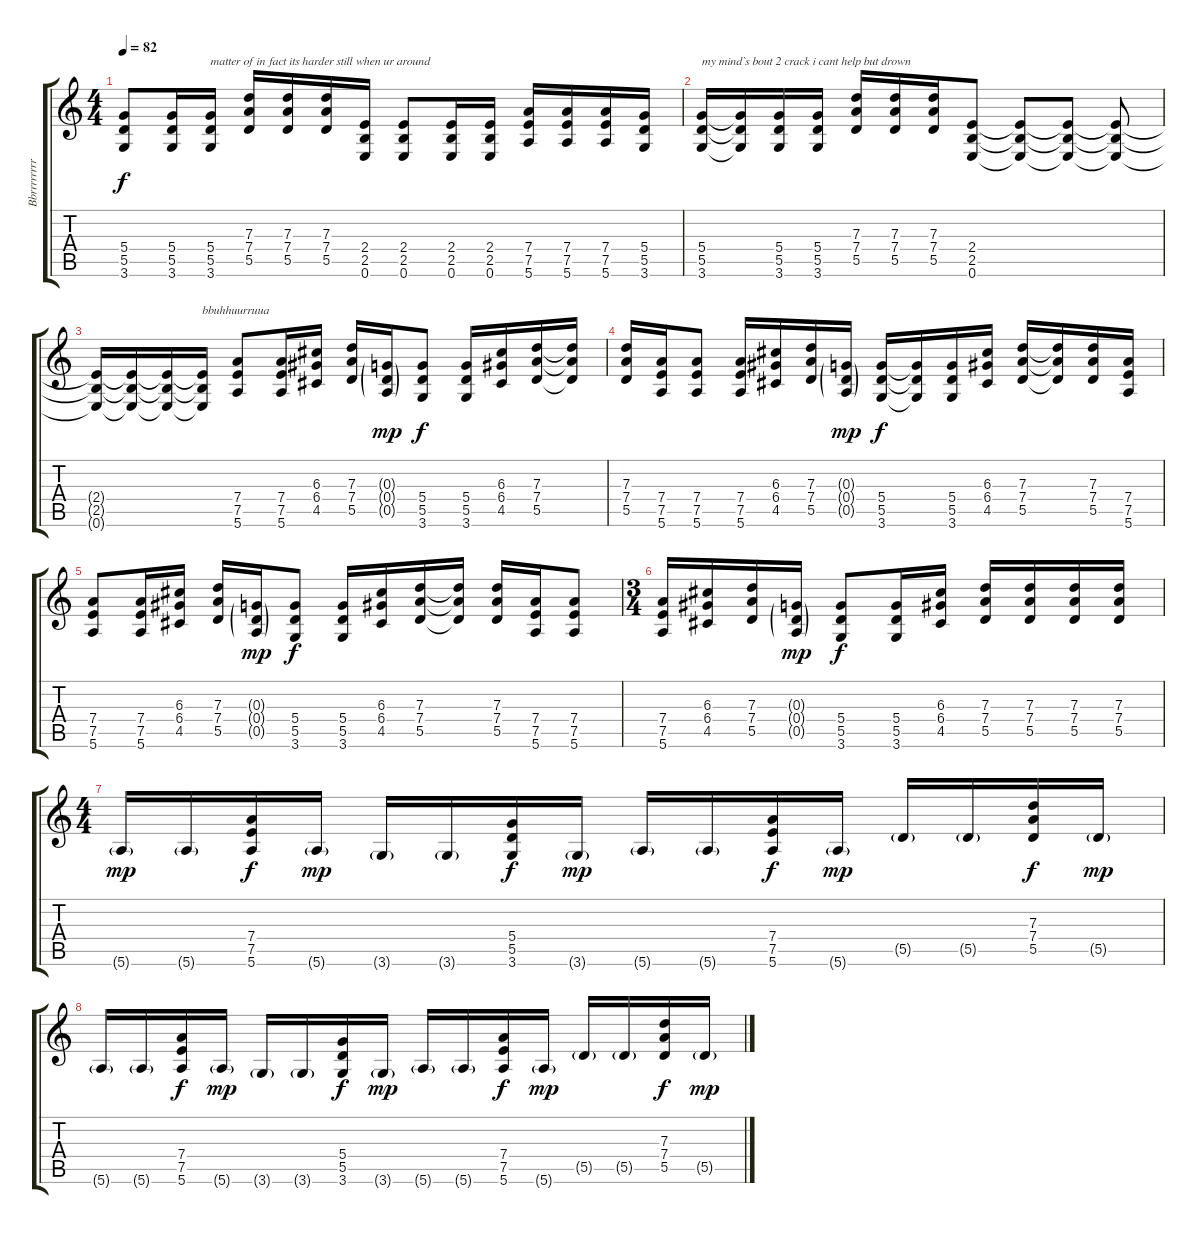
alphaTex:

\track ("Bbrrrrrrrrrrrrrrrrrrown Sooound" "Bbrrrrrrrr") {instrument distortionguitar}
\staff {score tabs}
\tuning (E4 B3 G3 D3 A2 E2) {hide}
\ts (4 4)
\tempo 82
\clef g2
\ks c
(5.4 5.5 3.6).8{dy f} (5.4 5.5 3.6).16 (5.4 5.5 3.6).16{txt "matter of in fact its harder still when ur around"} (7.3 7.4 5.5).16 (7.3 7.4 5.5).16 (7.3 7.4 5.5).16 (2.4 2.5 0.6).16 (2.4 2.5 0.6).8 (2.4 2.5 0.6).16 (2.4 2.5 0.6).16 (7.4 7.5 5.6).16 (7.4 7.5 5.6).16 (7.4 7.5 5.6).16 (5.4 5.5 3.6).16 |
(5.4 5.5 3.6).16{txt "my mind`s bout 2 crack i cant help but drown"} (5.4{t} 5.5{t} 3.6{t}).16 (5.4 5.5 3.6).16 (5.4 5.5 3.6).16 (7.3 7.4 5.5).16 (7.3 7.4 5.5).16 (7.3 7.4 5.5).16 (2.4 2.5 0.6).8 (2.4{t} 2.5{t} 0.6{t}).8 (2.4{t} 2.5{t} 0.6{t}).8 (2.4{t} 2.5{t} 0.6{t}).8 |
(2.4{t} 2.5{t} 0.6{t}).16 (2.4{t} 2.5{t} 0.6{t}).16 (2.4{t} 2.5{t} 0.6{t}).16 (2.4{t} 2.5{t} 0.6{t}).16{txt "bbuhhuurruua"} (7.4 7.5 5.6).8 (7.4 7.5 5.6).16 (6.3 6.4 4.5).16 (7.3 7.4 5.5).16 (0.3{g} 0.4{g} 0.5{g}).16{dy mp} (5.4 5.5 3.6).8{dy f} (5.4 5.5 3.6).16 (6.3 6.4 4.5).16 (7.3 7.4 5.5).16 (7.3{t} 7.4{t} 5.5{t}).16 |
(7.3 7.4 5.5).16 (7.4 7.5 5.6).16 (7.4 7.5 5.6).8 (7.4 7.5 5.6).16 (6.3 6.4 4.5).16 (7.3 7.4 5.5).16 (0.3{g} 0.4{g} 0.5{g}).16{dy mp} (5.4 5.5 3.6).16{dy f} (5.4{t} 5.5{t} 3.6{t}).16 (5.4 5.5 3.6).16 (6.3 6.4 4.5).16 (7.3 7.4 5.5).16 (7.3{t} 7.4{t} 5.5{t}).16 (7.3 7.4 5.5).16 (7.4 7.5 5.6).16 |
(7.4 7.5 5.6).8 (7.4 7.5 5.6).16 (6.3 6.4 4.5).16 (7.3 7.4 5.5).16 (0.3{g} 0.4{g} 0.5{g}).16{dy mp} (5.4 5.5 3.6).8{dy f} (5.4 5.5 3.6).16 (6.3 6.4 4.5).16 (7.3 7.4 5.5).16 (7.3{t} 7.4{t} 5.5{t}).16 (7.3 7.4 5.5).16 (7.4 7.5 5.6).16 (7.4 7.5 5.6).8 |
\ts (3 4)
(7.4 7.5 5.6).16 (6.3 6.4 4.5).16 (7.3 7.4 5.5).16 (0.3{g} 0.4{g} 0.5{g}).16{dy mp} (5.4 5.5 3.6).8{dy f} (5.4 5.5 3.6).16 (6.3 6.4 4.5).16 (7.3 7.4 5.5).16 (7.3 7.4 5.5).16 (7.3 7.4 5.5).16 (7.3 7.4 5.5).16 |
\ts (4 4)
5.6{g}.16{dy mp} 5.6{g}.16 (7.4 7.5 5.6).16{dy f} 5.6{g}.16{dy mp} 3.6{g}.16 3.6{g}.16 (5.4 5.5 3.6).16{dy f} 3.6{g}.16{dy mp} 5.6{g}.16 5.6{g}.16 (7.4 7.5 5.6).16{dy f} 5.6{g}.16{dy mp} 5.5{g}.16 5.5{g}.16 (7.3 7.4 5.5).16{dy f} 5.5{g}.16{dy mp} |
5.6{g}.16 5.6{g}.16 (7.4 7.5 5.6).16{dy f} 5.6{g}.16{dy mp} 3.6{g}.16 3.6{g}.16 (5.4 5.5 3.6).16{dy f} 3.6{g}.16{dy mp} 5.6{g}.16 5.6{g}.16 (7.4 7.5 5.6).16{dy f} 5.6{g}.16{dy mp} 5.5{g}.16 5.5{g}.16 (7.3 7.4 5.5).16{dy f} 5.5{g}.16{dy mp}
